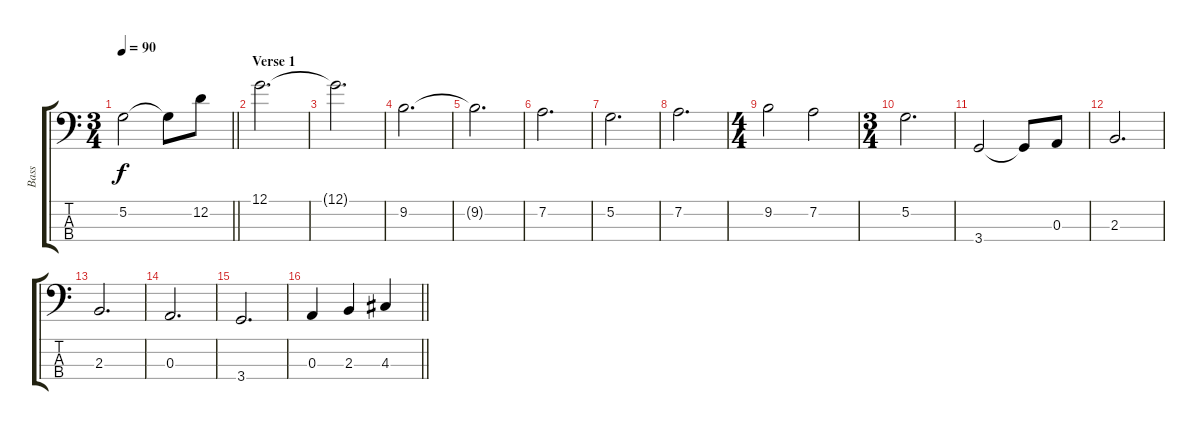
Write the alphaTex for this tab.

\track ("Bass" "Bass") {instrument electricbassfinger}
\staff {score tabs}
\tuning (G2 D2 A1 E1) {hide}
\ts (3 4)
\tempo 90
\clef f4
\barLineRight lightlight
\ks c
5.2.2{dy f} 5.2{t}.8 12.2.8 |
\section ("" "Verse 1")
12.1.2{d} |
12.1{t}.2{d} |
9.2.2{d} |
9.2{t}.2{d} |
7.2.2{d} |
5.2.2{d} |
7.2.2{d} |
\ts (4 4)
9.2.2 7.2.2 |
\ts (3 4)
5.2.2{d} |
3.4.2 3.4{t}.8 0.3.8 |
2.3.2{d} |
2.3.2{d} |
0.3.2{d} |
3.4.2{d} |
\barLineRight lightlight
0.3.4 2.3.4 4.3.4
